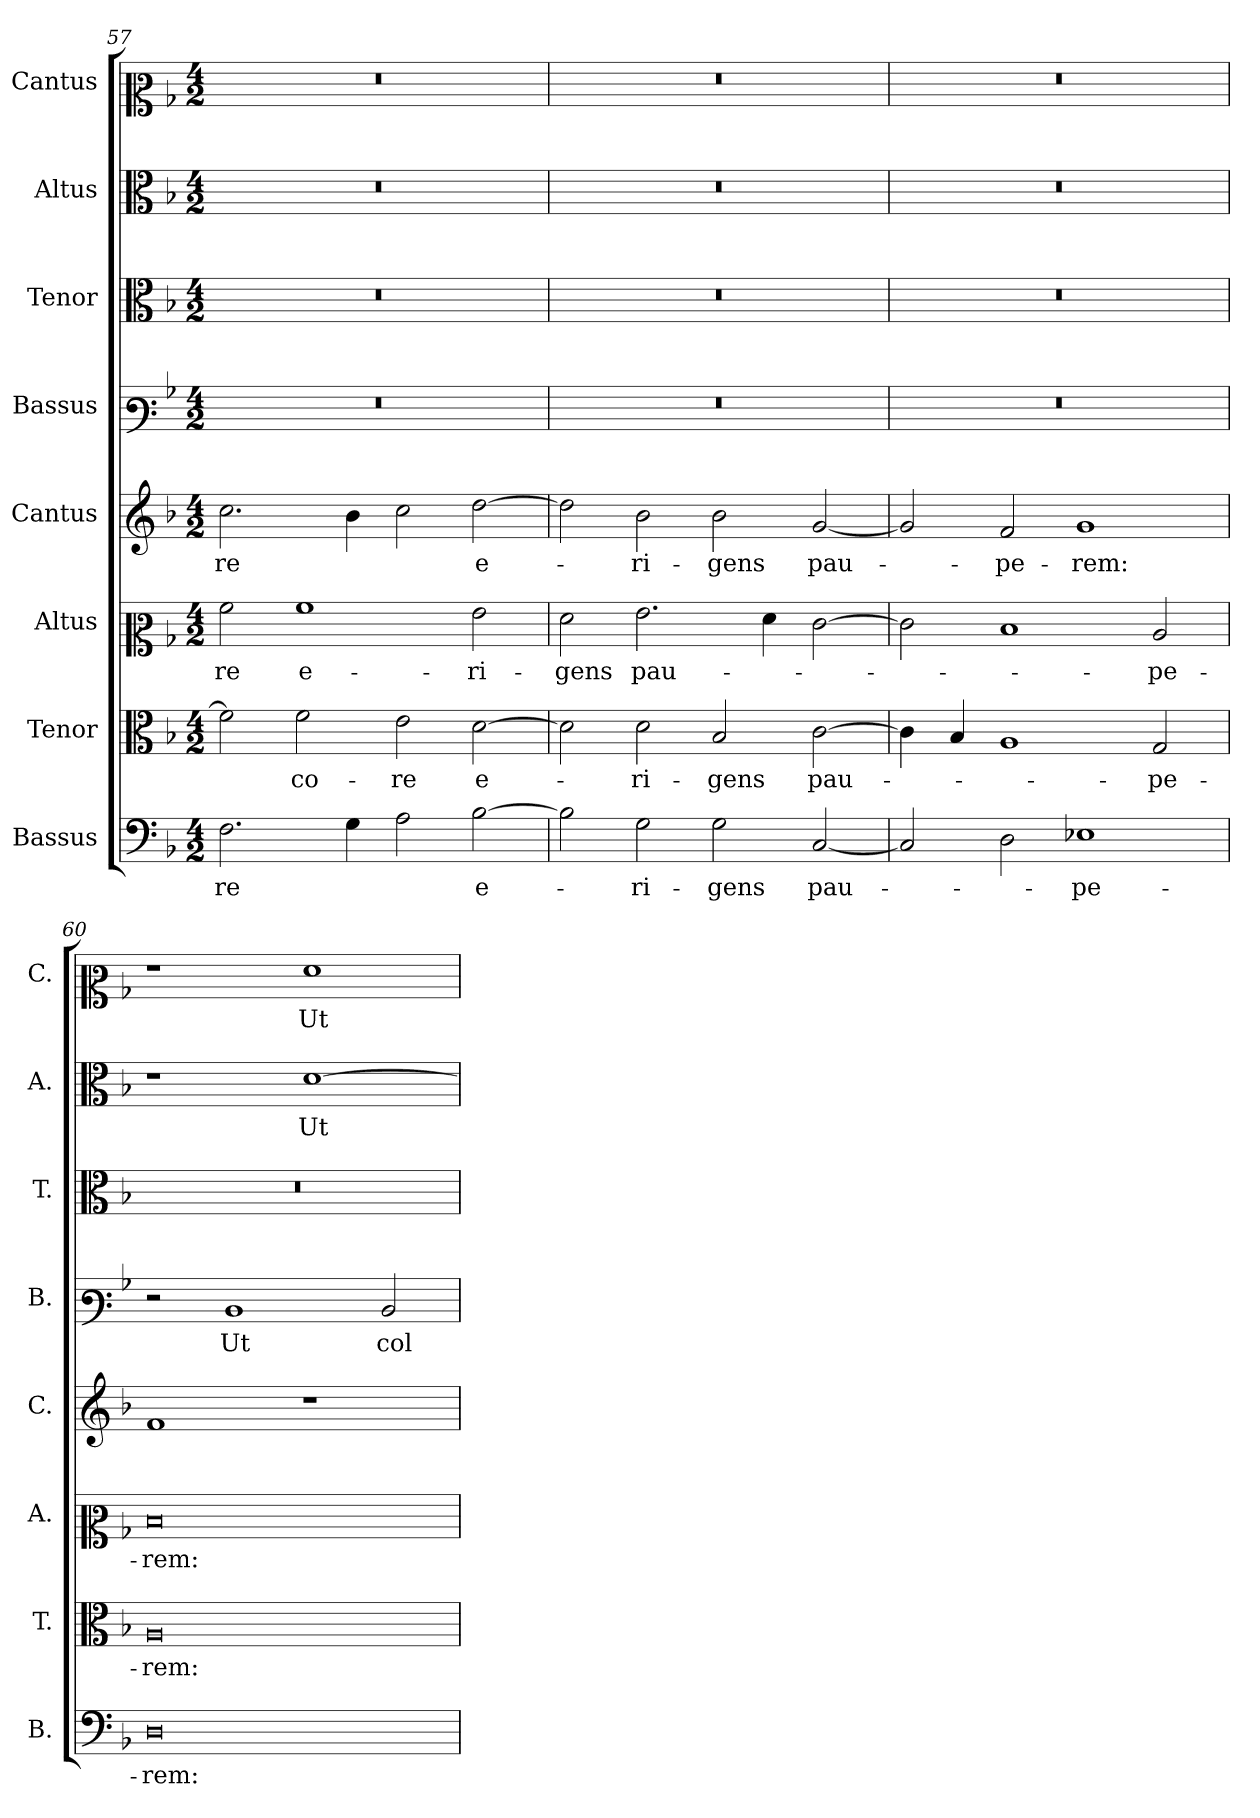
**kern	**text	**kern	**text	**kern	**text	**kern	**text	**kern	**text	**kern	**kern	**text	**kern	**text
*part8	*part8	*part7	*part7	*part6	*part6	*part5	*part5	*part4	*part4	*part3	*part2	*part2	*part1	*part1
*staff8	*staff8	*staff7	*staff7	*staff6	*staff6	*staff5	*staff5	*staff4	*staff4	*staff3	*staff2	*staff2	*staff1	*staff1
*I"Bassus	*	*I"Tenor	*	*I"Altus	*	*I"Cantus	*	*I"Bassus	*	*I"Tenor	*I"Altus	*	*I"Cantus	*
*I'B.	*	*I'T.	*	*I'A.	*	*I'C.	*	*I'B.	*	*I'T.	*I'A.	*	*I'C.	*
*clefF4	*	*clefC3	*	*clefC2	*	*clefG2	*	*clefF3	*	*clefC3	*clefC3	*	*clefC2	*
*k[b-]	*	*k[b-]	*	*k[b-]	*	*k[b-]	*	*k[b-]	*	*k[b-]	*k[b-]	*	*k[b-]	*
*M4/2	*	*M4/2	*	*M4/2	*	*M4/2	*	*M4/2	*	*M4/2	*M4/2	*	*M4/2	*
=57	=57	=57	=57	=57	=57	=57	=57	=57	=57	=57	=57	=57	=57	=57
2.F\	-re	2f\]	.	2a\	-re	2.cc\	-re	0r	.	0r	0r	.	0r	.
.	.	2f\	-co-	1a	e-	.	.	.	.	.	.	.	.	.
4G\	.	.	.	.	.	4b-\	.	.	.	.	.	.	.	.
2A\	.	2e\	-re	.	.	2cc\	.	.	.	.	.	.	.	.
[2B-\	e-	[2d\	e-	2g\	-ri-	[2dd\	e-	.	.	.	.	.	.	.
!!LO:PB:g=z
=58	=58	=58	=58	=58	=58	=58	=58	=58	=58	=58	=58	=58	=58	=58
2B-\]	.	2d\]	.	2f\	-gens	2dd\]	.	0r	.	0r	0r	.	0r	.
2G\	-ri-	2d\	-ri-	2.g\	pau-	2b-\	-ri-	.	.	.	.	.	.	.
2G\	-gens	2B-/	-gens	.	.	2b-\	-gens	.	.	.	.	.	.	.
.	.	.	.	4f\	.	.	.	.	.	.	.	.	.	.
[2C/	pau-	[2c\	pau-	[2e\	.	[2g/	pau-	.	.	.	.	.	.	.
=59	=59	=59	=59	=59	=59	=59	=59	=59	=59	=59	=59	=59	=59	=59
2C/]	.	4c\]	.	2e\]	.	2g/]	.	0r	.	0r	0r	.	0r	.
.	.	4B-/	.	.	.	.	.	.	.	.	.	.	.	.
2D\	.	1A	.	1d	.	2f/	-pe-	.	.	.	.	.	.	.
1E-X	-pe-	.	.	.	.	1g	-rem:	.	.	.	.	.	.	.
.	.	2G/	-pe-	2c/	-pe-	.	.	.	.	.	.	.	.	.
=60	=60	=60	=60	=60	=60	=60	=60	=60	=60	=60	=60	=60	=60	=60
0D	-rem:	0A	-rem:	0d	-rem:	1f	.	2r	.	0r	1r	.	1r	.
.	.	.	.	.	.	.	.	1D	Ut	.	.	.	.	.
.	.	.	.	.	.	1r	.	.	.	.	[1d	Ut	1f	Ut
.	.	.	.	.	.	.	.	2D/	col-	.	.	.	.	.
=	=	=	=	=	=	=	=	=	=	=	=	=	=	=
*-	*-	*-	*-	*-	*-	*-	*-	*-	*-	*-	*-	*-	*-	*-
